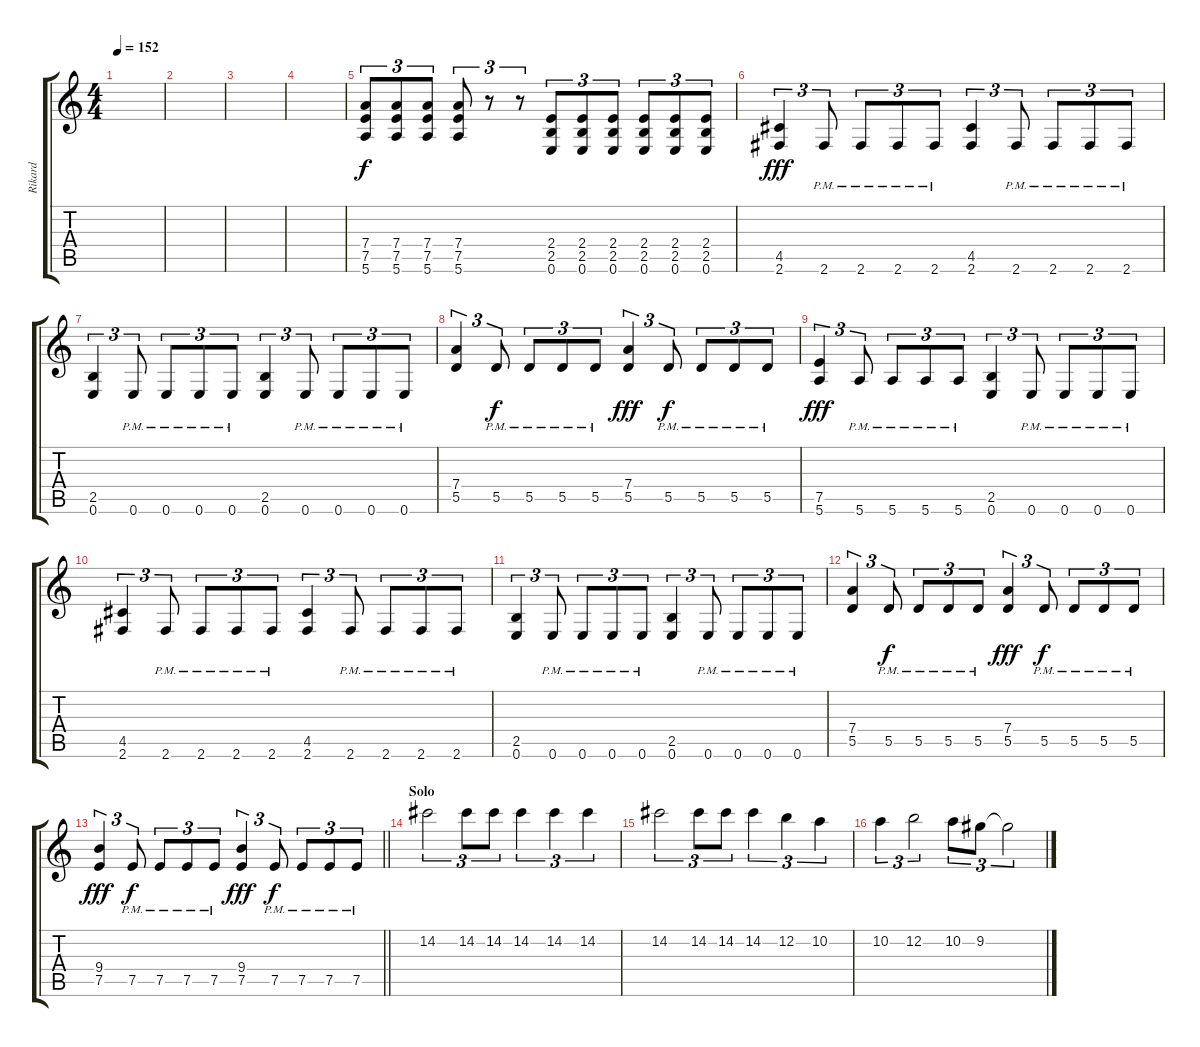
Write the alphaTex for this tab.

\track ("Rikard" "Rikard") {instrument distortionguitar}
\staff {score tabs}
\tuning (E4 B3 G3 D3 A2 E2) {hide}
\ts (4 4)
\tempo 152
\clef g2
\ks c
|
|
|
|
(7.4 7.5 5.6).8{tu (3 2)} (7.4 7.5 5.6).8{tu (3 2)} (7.4 7.5 5.6).8{tu (3 2)} (7.4 7.5 5.6).8{tu (3 2)} r.8{tu (3 2)} r.8{tu (3 2)} (2.4 2.5 0.6).8{tu (3 2)} (2.4 2.5 0.6).8{tu (3 2)} (2.4 2.5 0.6).8{tu (3 2)} (2.4 2.5 0.6).8{tu (3 2)} (2.4 2.5 0.6).8{tu (3 2)} (2.4 2.5 0.6).8{tu (3 2)} |
(4.5 2.6).4{tu (3 2) dy fff} 2.6{pm}.8{tu (3 2)} 2.6{pm}.8{tu (3 2)} 2.6{pm}.8{tu (3 2)} 2.6{pm}.8{tu (3 2)} (4.5 2.6).4{tu (3 2)} 2.6{pm}.8{tu (3 2)} 2.6{pm}.8{tu (3 2)} 2.6{pm}.8{tu (3 2)} 2.6{pm}.8{tu (3 2)} |
(2.5 0.6).4{tu (3 2)} 0.6{pm}.8{tu (3 2)} 0.6{pm}.8{tu (3 2)} 0.6{pm}.8{tu (3 2)} 0.6{pm}.8{tu (3 2)} (2.5 0.6).4{tu (3 2)} 0.6{pm}.8{tu (3 2)} 0.6{pm}.8{tu (3 2)} 0.6{pm}.8{tu (3 2)} 0.6{pm}.8{tu (3 2)} |
(7.4 5.5).4{tu (3 2)} 5.5{pm}.8{tu (3 2) dy f} 5.5{pm}.8{tu (3 2)} 5.5{pm}.8{tu (3 2)} 5.5{pm}.8{tu (3 2)} (7.4 5.5).4{tu (3 2) dy fff} 5.5{pm}.8{tu (3 2) dy f} 5.5{pm}.8{tu (3 2)} 5.5{pm}.8{tu (3 2)} 5.5{pm}.8{tu (3 2)} |
(7.5 5.6).4{tu (3 2) dy fff} 5.6{pm}.8{tu (3 2)} 5.6{pm}.8{tu (3 2)} 5.6{pm}.8{tu (3 2)} 5.6{pm}.8{tu (3 2)} (2.5 0.6).4{tu (3 2)} 0.6{pm}.8{tu (3 2)} 0.6{pm}.8{tu (3 2)} 0.6{pm}.8{tu (3 2)} 0.6{pm}.8{tu (3 2)} |
(4.5 2.6).4{tu (3 2)} 2.6{pm}.8{tu (3 2)} 2.6{pm}.8{tu (3 2)} 2.6{pm}.8{tu (3 2)} 2.6{pm}.8{tu (3 2)} (4.5 2.6).4{tu (3 2)} 2.6{pm}.8{tu (3 2)} 2.6{pm}.8{tu (3 2)} 2.6{pm}.8{tu (3 2)} 2.6{pm}.8{tu (3 2)} |
(2.5 0.6).4{tu (3 2)} 0.6{pm}.8{tu (3 2)} 0.6{pm}.8{tu (3 2)} 0.6{pm}.8{tu (3 2)} 0.6{pm}.8{tu (3 2)} (2.5 0.6).4{tu (3 2)} 0.6{pm}.8{tu (3 2)} 0.6{pm}.8{tu (3 2)} 0.6{pm}.8{tu (3 2)} 0.6{pm}.8{tu (3 2)} |
(7.4 5.5).4{tu (3 2)} 5.5{pm}.8{tu (3 2) dy f} 5.5{pm}.8{tu (3 2)} 5.5{pm}.8{tu (3 2)} 5.5{pm}.8{tu (3 2)} (7.4 5.5).4{tu (3 2) dy fff} 5.5{pm}.8{tu (3 2) dy f} 5.5{pm}.8{tu (3 2)} 5.5{pm}.8{tu (3 2)} 5.5{pm}.8{tu (3 2)} |
\barLineRight lightlight
(9.4 7.5).4{tu (3 2) dy fff} 7.5{pm}.8{tu (3 2) dy f} 7.5{pm}.8{tu (3 2)} 7.5{pm}.8{tu (3 2)} 7.5{pm}.8{tu (3 2)} (9.4 7.5).4{tu (3 2) dy fff} 7.5{pm}.8{tu (3 2) dy f} 7.5{pm}.8{tu (3 2)} 7.5{pm}.8{tu (3 2)} 7.5{pm}.8{tu (3 2)} |
\section ("" "Solo")
14.2.2{tu (3 2) volume 16} 14.2.8{tu (3 2)} 14.2.8{tu (3 2)} 14.2.4{tu (3 2)} 14.2.4{tu (3 2)} 14.2.4{tu (3 2)} |
14.2.2{tu (3 2)} 14.2.8{tu (3 2)} 14.2.8{tu (3 2)} 14.2.4{tu (3 2)} 12.2.4{tu (3 2)} 10.2.4{tu (3 2)} |
10.2.4{tu (3 2)} 12.2.2{tu (3 2)} 10.2.8{tu (3 2)} 9.2.8{tu (3 2)} 9.2{t}.2{tu (3 2)}
